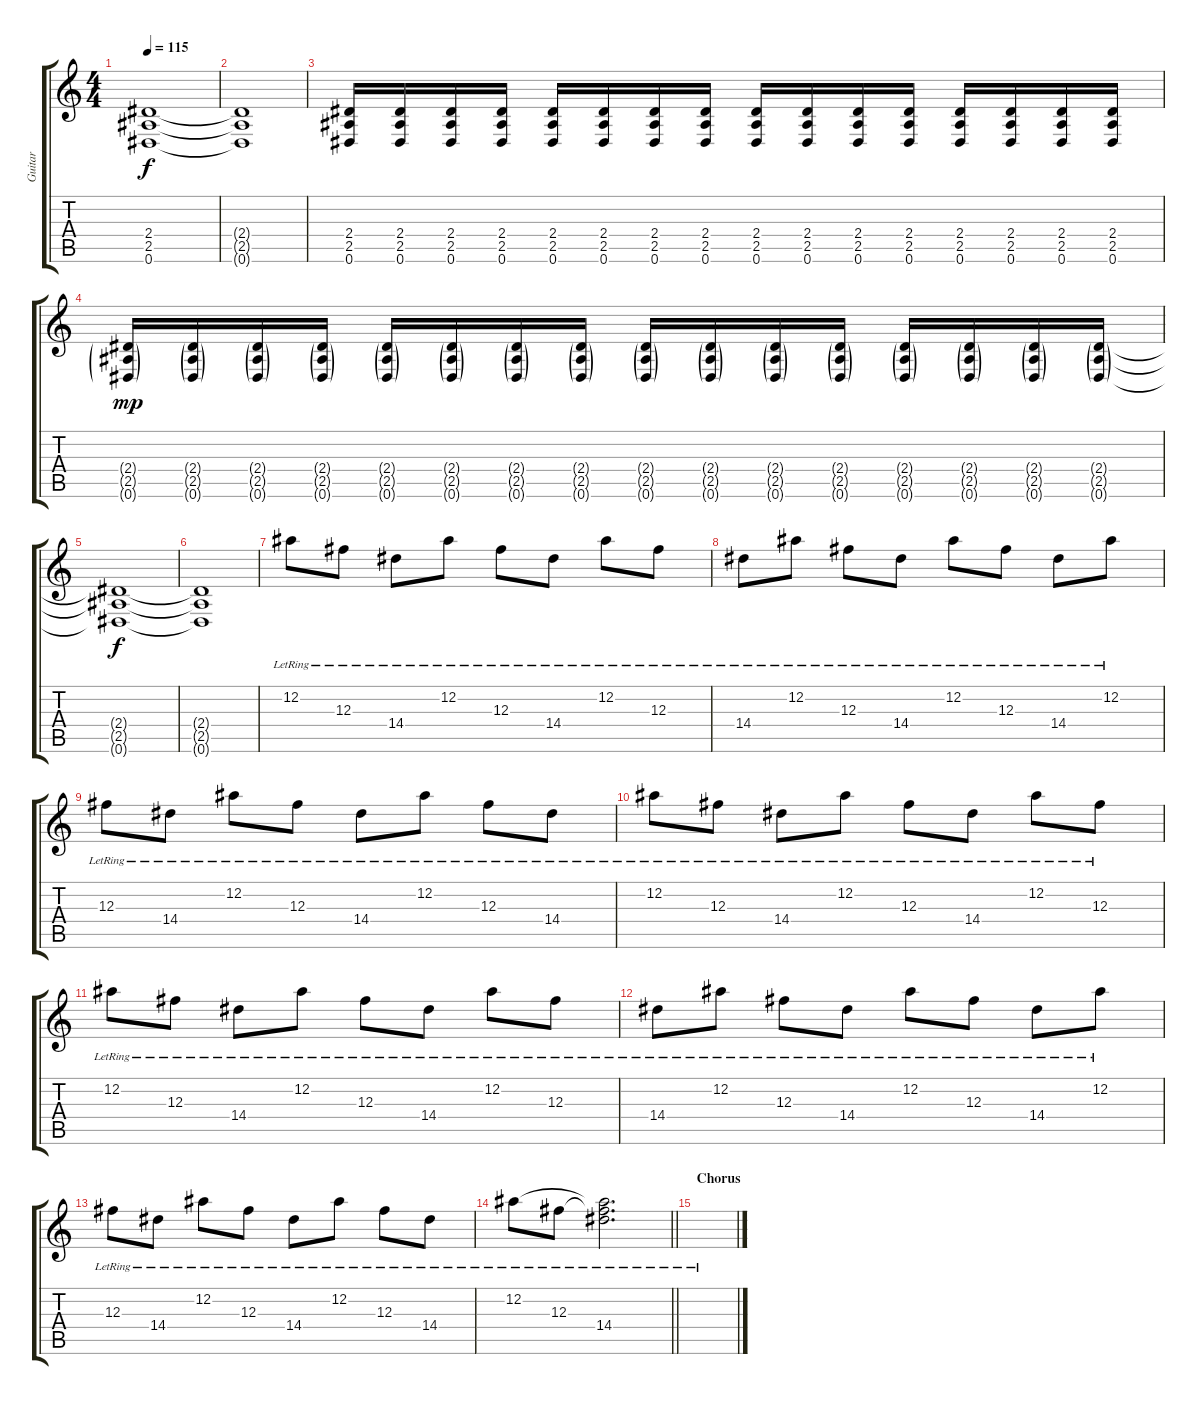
\track ("Guitar" "Guitar") {instrument electricguitarclean}
\staff {score tabs}
\tuning (Eb4 Bb3 Gb3 Db3 Ab2 Eb2) {hide}
\ts (4 4)
\tempo 115
\clef g2
\ks c
(2.4{t} 2.5{t} 0.6{t}).1{dy f} |
(2.4{t} 2.5{t} 0.6{t}).1{volume 8} |
(2.4 2.5 0.6).16{volume 0} (2.4 2.5 0.6).16 (2.4 2.5 0.6).16 (2.4 2.5 0.6).16 (2.4 2.5 0.6).16 (2.4 2.5 0.6).16 (2.4 2.5 0.6).16 (2.4 2.5 0.6).16 (2.4 2.5 0.6).16 (2.4 2.5 0.6).16 (2.4 2.5 0.6).16 (2.4 2.5 0.6).16 (2.4 2.5 0.6).16 (2.4 2.5 0.6).16 (2.4 2.5 0.6).16 (2.4 2.5 0.6).16 |
(2.4{g} 2.5{g} 0.6{g}).16{dy mp} (2.4{g} 2.5{g} 0.6{g}).16 (2.4{g} 2.5{g} 0.6{g}).16 (2.4{g} 2.5{g} 0.6{g}).16 (2.4{g} 2.5{g} 0.6{g}).16 (2.4{g} 2.5{g} 0.6{g}).16 (2.4{g} 2.5{g} 0.6{g}).16 (2.4{g} 2.5{g} 0.6{g}).16 (2.4{g} 2.5{g} 0.6{g}).16 (2.4{g} 2.5{g} 0.6{g}).16 (2.4{g} 2.5{g} 0.6{g}).16 (2.4{g} 2.5{g} 0.6{g}).16 (2.4{g} 2.5{g} 0.6{g}).16 (2.4{g} 2.5{g} 0.6{g}).16 (2.4{g} 2.5{g} 0.6{g}).16 (2.4{g} 2.5{g} 0.6{g}).16 |
(2.4{t} 2.5{t} 0.6{t}).1{dy f} |
(2.4{t} 2.5{t} 0.6{t}).1 |
12.2{lr}.8{volume 8} 12.3{lr}.8 14.4{lr}.8 12.2{lr}.8 12.3{lr}.8 14.4{lr}.8 12.2{lr}.8 12.3{lr}.8 |
14.4{lr}.8 12.2{lr}.8 12.3{lr}.8 14.4{lr}.8 12.2{lr}.8 12.3{lr}.8 14.4{lr}.8 12.2{lr}.8 |
12.3{lr}.8 14.4{lr}.8 12.2{lr}.8 12.3{lr}.8 14.4{lr}.8 12.2{lr}.8 12.3{lr}.8 14.4{lr}.8 |
12.2{lr}.8 12.3{lr}.8 14.4{lr}.8 12.2{lr}.8 12.3{lr}.8 14.4{lr}.8 12.2{lr}.8 12.3{lr}.8 |
12.2{lr}.8 12.3{lr}.8 14.4{lr}.8 12.2{lr}.8 12.3{lr}.8 14.4{lr}.8 12.2{lr}.8 12.3{lr}.8 |
14.4{lr}.8 12.2{lr}.8 12.3{lr}.8 14.4{lr}.8 12.2{lr}.8 12.3{lr}.8 14.4{lr}.8 12.2{lr}.8 |
12.3{lr}.8 14.4{lr}.8 12.2{lr}.8 12.3{lr}.8 14.4{lr}.8 12.2{lr}.8 12.3{lr}.8 14.4{lr}.8 |
\barLineRight lightlight
12.2{lr}.8 12.3{lr}.8 (12.2{t} 12.3{t} 14.4{lr}).2{d} |
\section ("" "Chorus")
